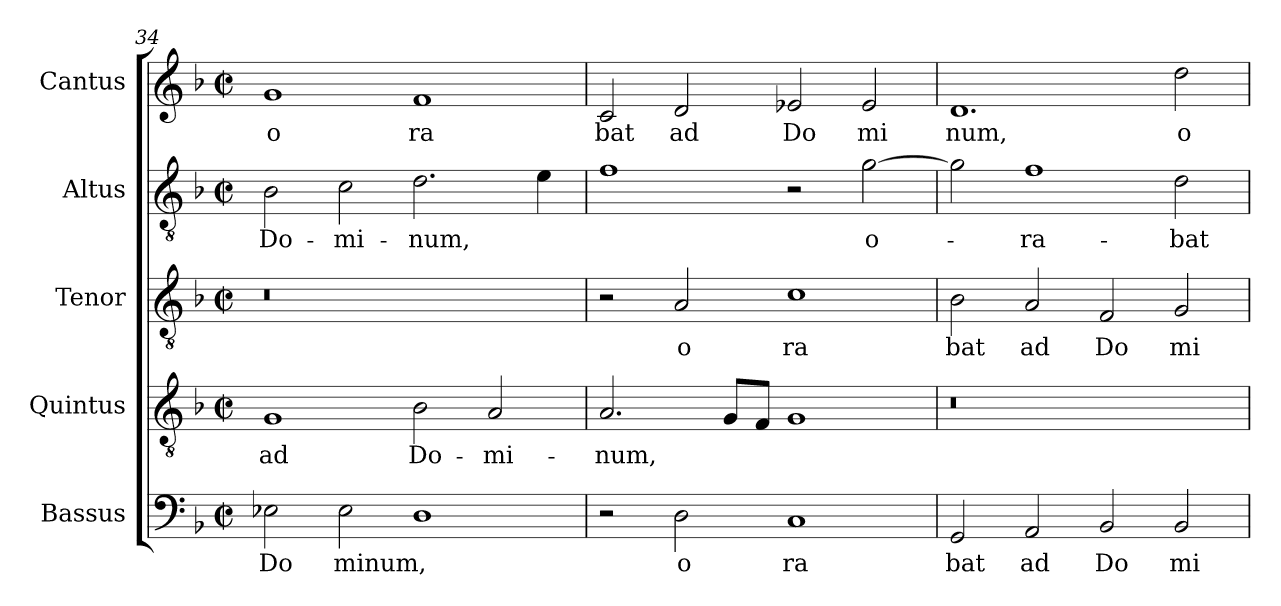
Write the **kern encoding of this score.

**kern	**text	**kern	**text	**kern	**text	**kern	**text	**kern	**text
*part5	*part5	*part4	*part4	*part3	*part3	*part2	*part2	*part1	*part1
*staff5	*staff5	*staff4	*staff4	*staff3	*staff3	*staff2	*staff2	*staff1	*staff1
*I"Bassus	*	*I"Quintus	*	*I"Tenor	*	*I"Altus	*	*I"Cantus	*
*clefF4	*	*clefGv2	*	*clefGv2	*	*clefGv2	*	*clefG2	*
*k[b-]	*	*k[b-]	*	*k[b-]	*	*k[b-]	*	*k[b-]	*
*F:	*	*F:	*	*F:	*	*F:	*	*F:	*
*M2/2	*	*M2/2	*	*M2/2	*	*M2/2	*	*M2/2	*
*met(c|)	*	*met(c|)	*	*met(c|)	*	*met(c|)	*	*met(c|)	*
=34	=34	=34	=34	=34	=34	=34	=34	=34	=34
!	!LO:LY:b:cj	!	!LO:LY:b:cj	!	!	!	!LO:LY:b:cj	!	!LO:LY:b:cj
2E-X\	Do	1G	ad	0r	.	2B-\	Do-	1g	o
!	!LO:LY:b	!	!	!	!	!	!LO:LY:b:cj	!	!
2E-\	minum,	.	.	.	.	2c\	-mi-	.	.
!	!	!	!LO:LY:b:cj	!	!	!	!LO:LY:b	!	!LO:LY:b:cj
1D	.	2B-\	Do-	.	.	2.d\	-num,	1f	ra
!	!	!	!LO:LY:b:cj	!	!	!	!	!	!
.	.	2A/	-mi-	.	.	.	.	.	.
.	.	.	.	.	.	4e\	.	.	.
=35	=35	=35	=35	=35	=35	=35	=35	=35	=35
!	!	!	!LO:LY:b	!	!	!	!	!	!LO:LY:b:cj
2r	.	2.A/	-num,	2r	.	1f	.	2c/	bat
!	!LO:LY:b:cj	!	!	!	!LO:LY:b:cj	!	!	!	!LO:LY:b:cj
2D\	o	.	.	2A/	o	.	.	2d/	ad
.	.	8G/L	.	.	.	.	.	.	.
.	.	8F/J	.	.	.	.	.	.	.
!	!LO:LY:b:cj	!	!	!	!LO:LY:b:cj	!	!	!	!LO:LY:b:cj
1C	ra	1G	.	1c	ra	2r	.	2e-X/	Do
!	!	!	!	!	!	!	!LO:LY:b:cj	!	!LO:LY:b:cj
.	.	.	.	.	.	[>2g\	o-	2e-/	mi
=36	=36	=36	=36	=36	=36	=36	=36	=36	=36
!	!LO:LY:b:cj	!	!	!	!LO:LY:b:cj	!	!	!	!LO:LY:b:cj
2GG/	bat	0r	.	2B-\	bat	2g\]	.	1.d	num,
!	!LO:LY:b:cj	!	!	!	!LO:LY:b:cj	!	!LO:LY:b:cj	!	!
2AA/	ad	.	.	2A/	ad	1f	-ra-	.	.
!	!LO:LY:b:cj	!	!	!	!LO:LY:b:cj	!	!	!	!
2BB-/	Do	.	.	2F/	Do	.	.	.	.
!	!LO:LY:b:cj	!	!	!	!LO:LY:b:cj	!	!LO:LY:b:cj	!	!LO:LY:b:cj
2BB-/	mi	.	.	2G/	mi	2d\	-bat	2dd\	o
=	=	=	=	=	=	=	=	=	=
*-	*-	*-	*-	*-	*-	*-	*-	*-	*-
